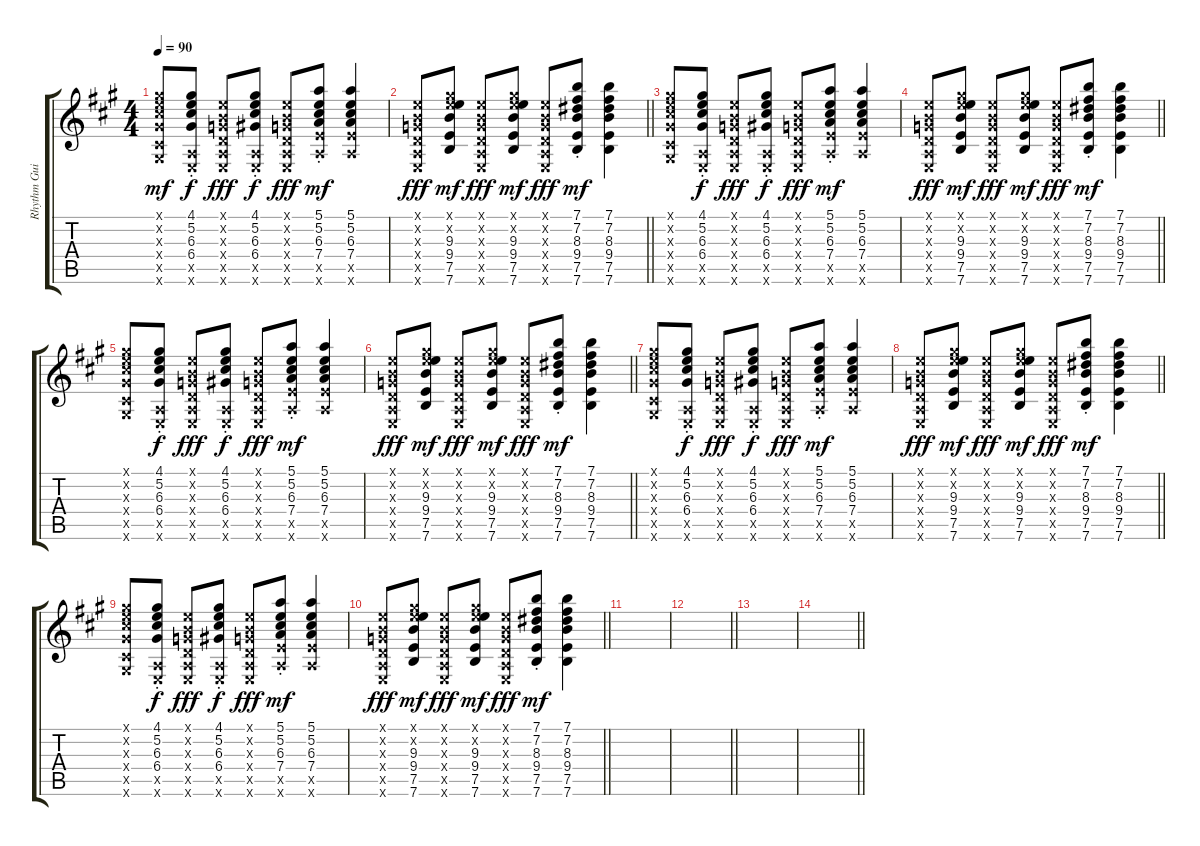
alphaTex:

\track ("Rhythm Guitar" "Rhythm Gui") {instrument acousticguitarsteel}
\staff {score tabs}
\tuning (E4 B3 G3 D3 A2 E2) {hide}
\ts (4 4)
\tempo 90
\clef g2
\ks a
(4.1{x} 5.2{x} 6.3{x} 6.4{x} 4.5{x} 4.6{x}).8{dy mf} (4.1{st} 5.2{st} 6.3{st} 6.4{st} 0.5{x} 0.6{x}).8{dy f} (0.1{x} 0.2{x} 0.3{x} 0.4{x} 0.5{x} 0.6{x}).8{dy fff} (4.1{st} 5.2{st} 6.3{st} 6.4{st} 0.5{x} 0.6{x}).8{dy f} (0.1{x} 0.2{x} 0.3{x} 0.4{x} 0.5{x} 0.6{x}).8{dy fff} (5.1{st} 5.2{st} 6.3{st} 7.4{st} 7.5{st x} 5.6{st x}).8{dy mf} (5.1 5.2 6.3 7.4 7.5{x} 5.6{x}).4 |
\barLineRight lightlight
(0.1{x} 0.2{x} 0.3{x} 0.4{x} 0.5{x} 0.6{x}).8{dy fff} (4.1{x} 5.2{x} 9.3 9.4 7.5 7.6).8{dy mf} (0.1{x} 0.2{x} 0.3{x} 0.4{x} 0.5{x} 0.6{x}).8{dy fff} (4.1{x} 5.2{x} 9.3 9.4 7.5 7.6).8{dy mf} (0.1{x} 0.2{x} 0.3{x} 0.4{x} 0.5{x} 0.6{x}).8{dy fff} (7.1{st} 7.2{st} 8.3{st} 9.4{st} 7.5{st} 7.6{st}).8{dy mf} (7.1 7.2 8.3 9.4 7.5 7.6).4 |
(4.1{x} 5.2{x} 6.3{x} 6.4{x} 4.5{x} 4.6{x}).8 (4.1{st} 5.2{st} 6.3{st} 6.4{st} 0.5{x} 0.6{x}).8{dy f} (0.1{x} 0.2{x} 0.3{x} 0.4{x} 0.5{x} 0.6{x}).8{dy fff} (4.1{st} 5.2{st} 6.3{st} 6.4{st} 0.5{x} 0.6{x}).8{dy f} (0.1{x} 0.2{x} 0.3{x} 0.4{x} 0.5{x} 0.6{x}).8{dy fff} (5.1{st} 5.2{st} 6.3{st} 7.4{st} 7.5{st x} 5.6{st x}).8{dy mf} (5.1 5.2 6.3 7.4 7.5{x} 5.6{x}).4 |
\barLineRight lightlight
(0.1{x} 0.2{x} 0.3{x} 0.4{x} 0.5{x} 0.6{x}).8{dy fff} (4.1{x} 5.2{x} 9.3 9.4 7.5 7.6).8{dy mf} (0.1{x} 0.2{x} 0.3{x} 0.4{x} 0.5{x} 0.6{x}).8{dy fff} (4.1{x} 5.2{x} 9.3 9.4 7.5 7.6).8{dy mf} (0.1{x} 0.2{x} 0.3{x} 0.4{x} 0.5{x} 0.6{x}).8{dy fff} (7.1{st} 7.2{st} 8.3{st} 9.4{st} 7.5{st} 7.6{st}).8{dy mf} (7.1 7.2 8.3 9.4 7.5 7.6).4 |
(4.1{x} 5.2{x} 6.3{x} 6.4{x} 4.5{x} 4.6{x}).8 (4.1{st} 5.2{st} 6.3{st} 6.4{st} 0.5{x} 0.6{x}).8{dy f} (0.1{x} 0.2{x} 0.3{x} 0.4{x} 0.5{x} 0.6{x}).8{dy fff} (4.1{st} 5.2{st} 6.3{st} 6.4{st} 0.5{x} 0.6{x}).8{dy f} (0.1{x} 0.2{x} 0.3{x} 0.4{x} 0.5{x} 0.6{x}).8{dy fff} (5.1{st} 5.2{st} 6.3{st} 7.4{st} 7.5{st x} 5.6{st x}).8{dy mf} (5.1 5.2 6.3 7.4 7.5{x} 5.6{x}).4 |
\barLineRight lightlight
(0.1{x} 0.2{x} 0.3{x} 0.4{x} 0.5{x} 0.6{x}).8{dy fff} (4.1{x} 5.2{x} 9.3 9.4 7.5 7.6).8{dy mf} (0.1{x} 0.2{x} 0.3{x} 0.4{x} 0.5{x} 0.6{x}).8{dy fff} (4.1{x} 5.2{x} 9.3 9.4 7.5 7.6).8{dy mf} (0.1{x} 0.2{x} 0.3{x} 0.4{x} 0.5{x} 0.6{x}).8{dy fff} (7.1{st} 7.2{st} 8.3{st} 9.4{st} 7.5{st} 7.6{st}).8{dy mf} (7.1 7.2 8.3 9.4 7.5 7.6).4 |
(4.1{x} 5.2{x} 6.3{x} 6.4{x} 4.5{x} 4.6{x}).8 (4.1{st} 5.2{st} 6.3{st} 6.4{st} 0.5{x} 0.6{x}).8{dy f} (0.1{x} 0.2{x} 0.3{x} 0.4{x} 0.5{x} 0.6{x}).8{dy fff} (4.1{st} 5.2{st} 6.3{st} 6.4{st} 0.5{x} 0.6{x}).8{dy f} (0.1{x} 0.2{x} 0.3{x} 0.4{x} 0.5{x} 0.6{x}).8{dy fff} (5.1{st} 5.2{st} 6.3{st} 7.4{st} 7.5{st x} 5.6{st x}).8{dy mf} (5.1 5.2 6.3 7.4 7.5{x} 5.6{x}).4 |
\barLineRight lightlight
(0.1{x} 0.2{x} 0.3{x} 0.4{x} 0.5{x} 0.6{x}).8{dy fff} (4.1{x} 5.2{x} 9.3 9.4 7.5 7.6).8{dy mf} (0.1{x} 0.2{x} 0.3{x} 0.4{x} 0.5{x} 0.6{x}).8{dy fff} (4.1{x} 5.2{x} 9.3 9.4 7.5 7.6).8{dy mf} (0.1{x} 0.2{x} 0.3{x} 0.4{x} 0.5{x} 0.6{x}).8{dy fff} (7.1{st} 7.2{st} 8.3{st} 9.4{st} 7.5{st} 7.6{st}).8{dy mf} (7.1 7.2 8.3 9.4 7.5 7.6).4 |
(4.1{x} 5.2{x} 6.3{x} 6.4{x} 4.5{x} 4.6{x}).8 (4.1{st} 5.2{st} 6.3{st} 6.4{st} 0.5{x} 0.6{x}).8{dy f} (0.1{x} 0.2{x} 0.3{x} 0.4{x} 0.5{x} 0.6{x}).8{dy fff} (4.1{st} 5.2{st} 6.3{st} 6.4{st} 0.5{x} 0.6{x}).8{dy f} (0.1{x} 0.2{x} 0.3{x} 0.4{x} 0.5{x} 0.6{x}).8{dy fff} (5.1{st} 5.2{st} 6.3{st} 7.4{st} 7.5{st x} 5.6{st x}).8{dy mf} (5.1 5.2 6.3 7.4 7.5{x} 5.6{x}).4 |
\barLineRight lightlight
(0.1{x} 0.2{x} 0.3{x} 0.4{x} 0.5{x} 0.6{x}).8{dy fff} (4.1{x} 5.2{x} 9.3 9.4 7.5 7.6).8{dy mf} (0.1{x} 0.2{x} 0.3{x} 0.4{x} 0.5{x} 0.6{x}).8{dy fff} (4.1{x} 5.2{x} 9.3 9.4 7.5 7.6).8{dy mf} (0.1{x} 0.2{x} 0.3{x} 0.4{x} 0.5{x} 0.6{x}).8{dy fff} (7.1{st} 7.2{st} 8.3{st} 9.4{st} 7.5{st} 7.6{st}).8{dy mf} (7.1 7.2 8.3 9.4 7.5 7.6).4 |
|
\barLineRight lightlight
|
|
\barLineRight lightlight
